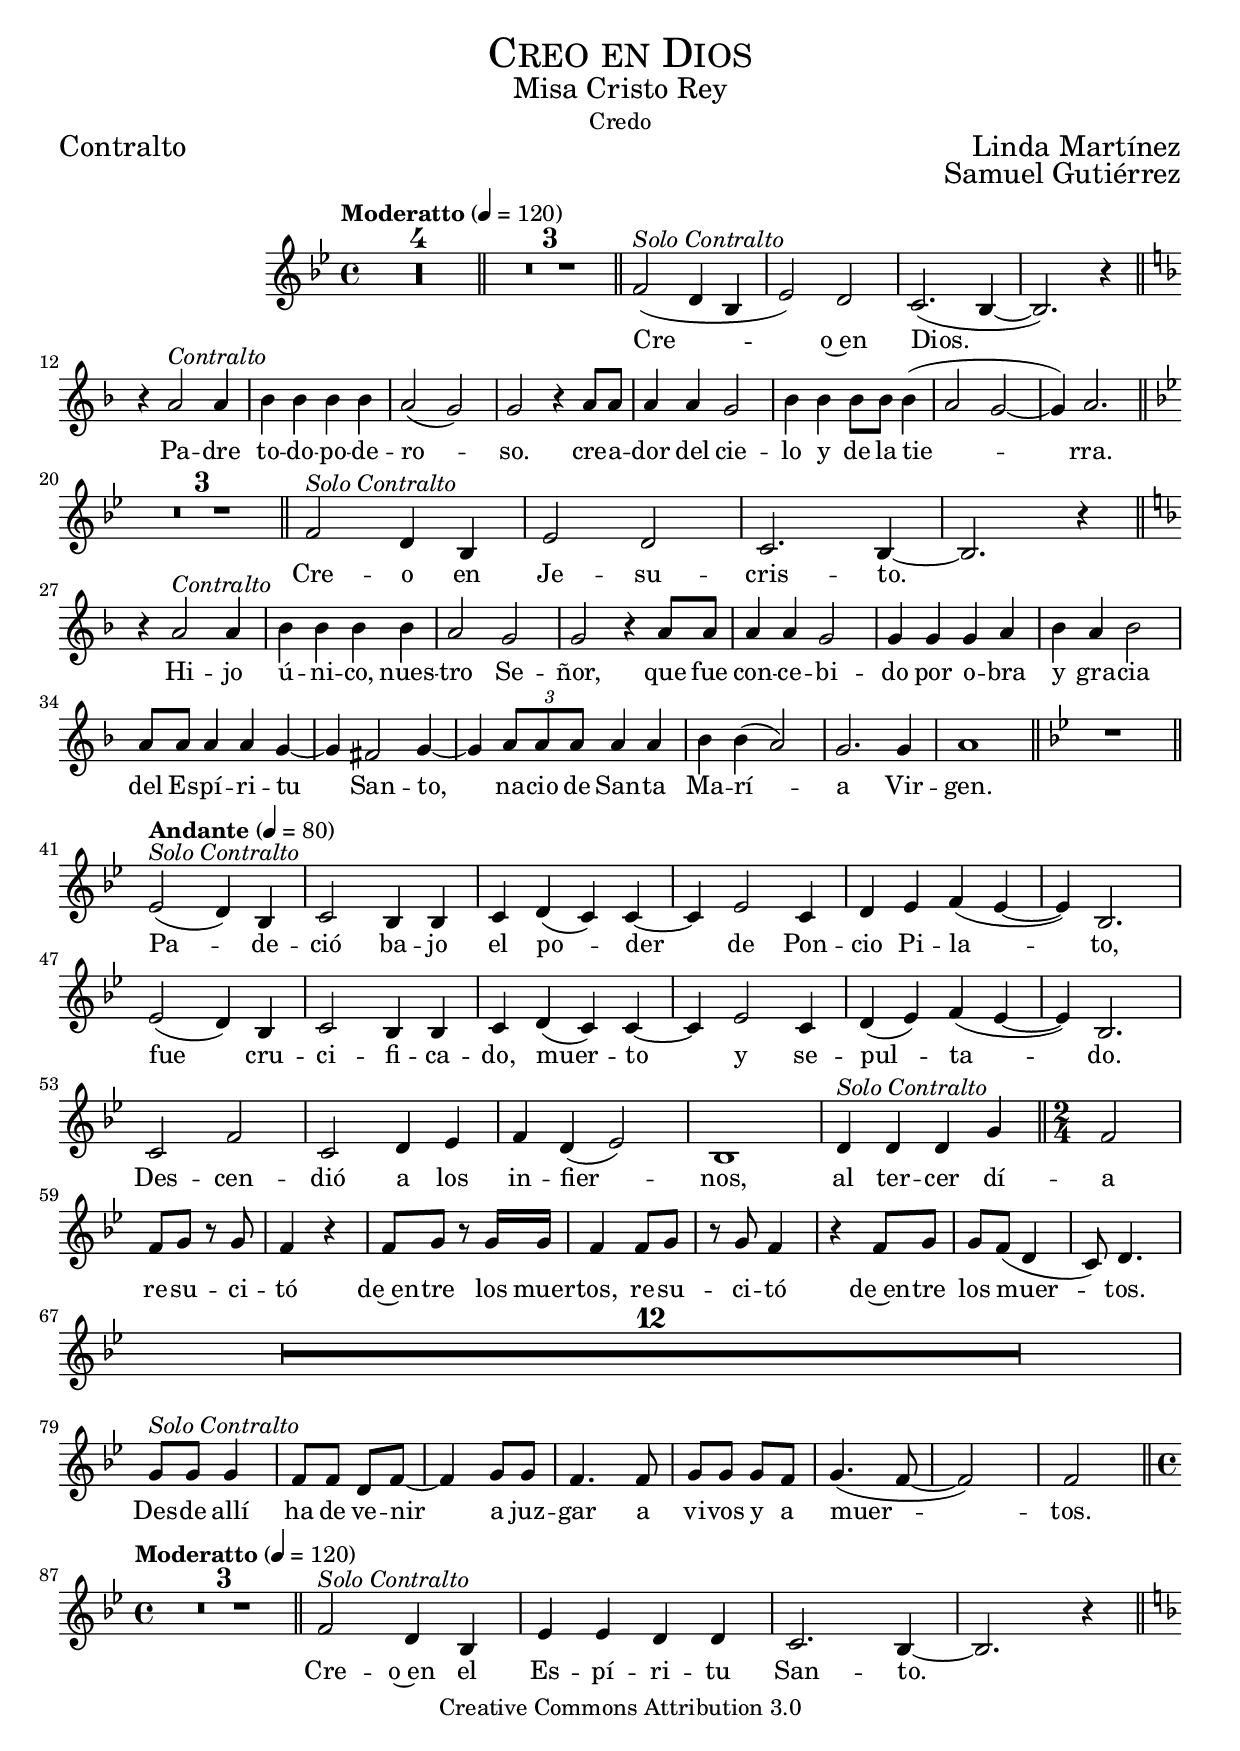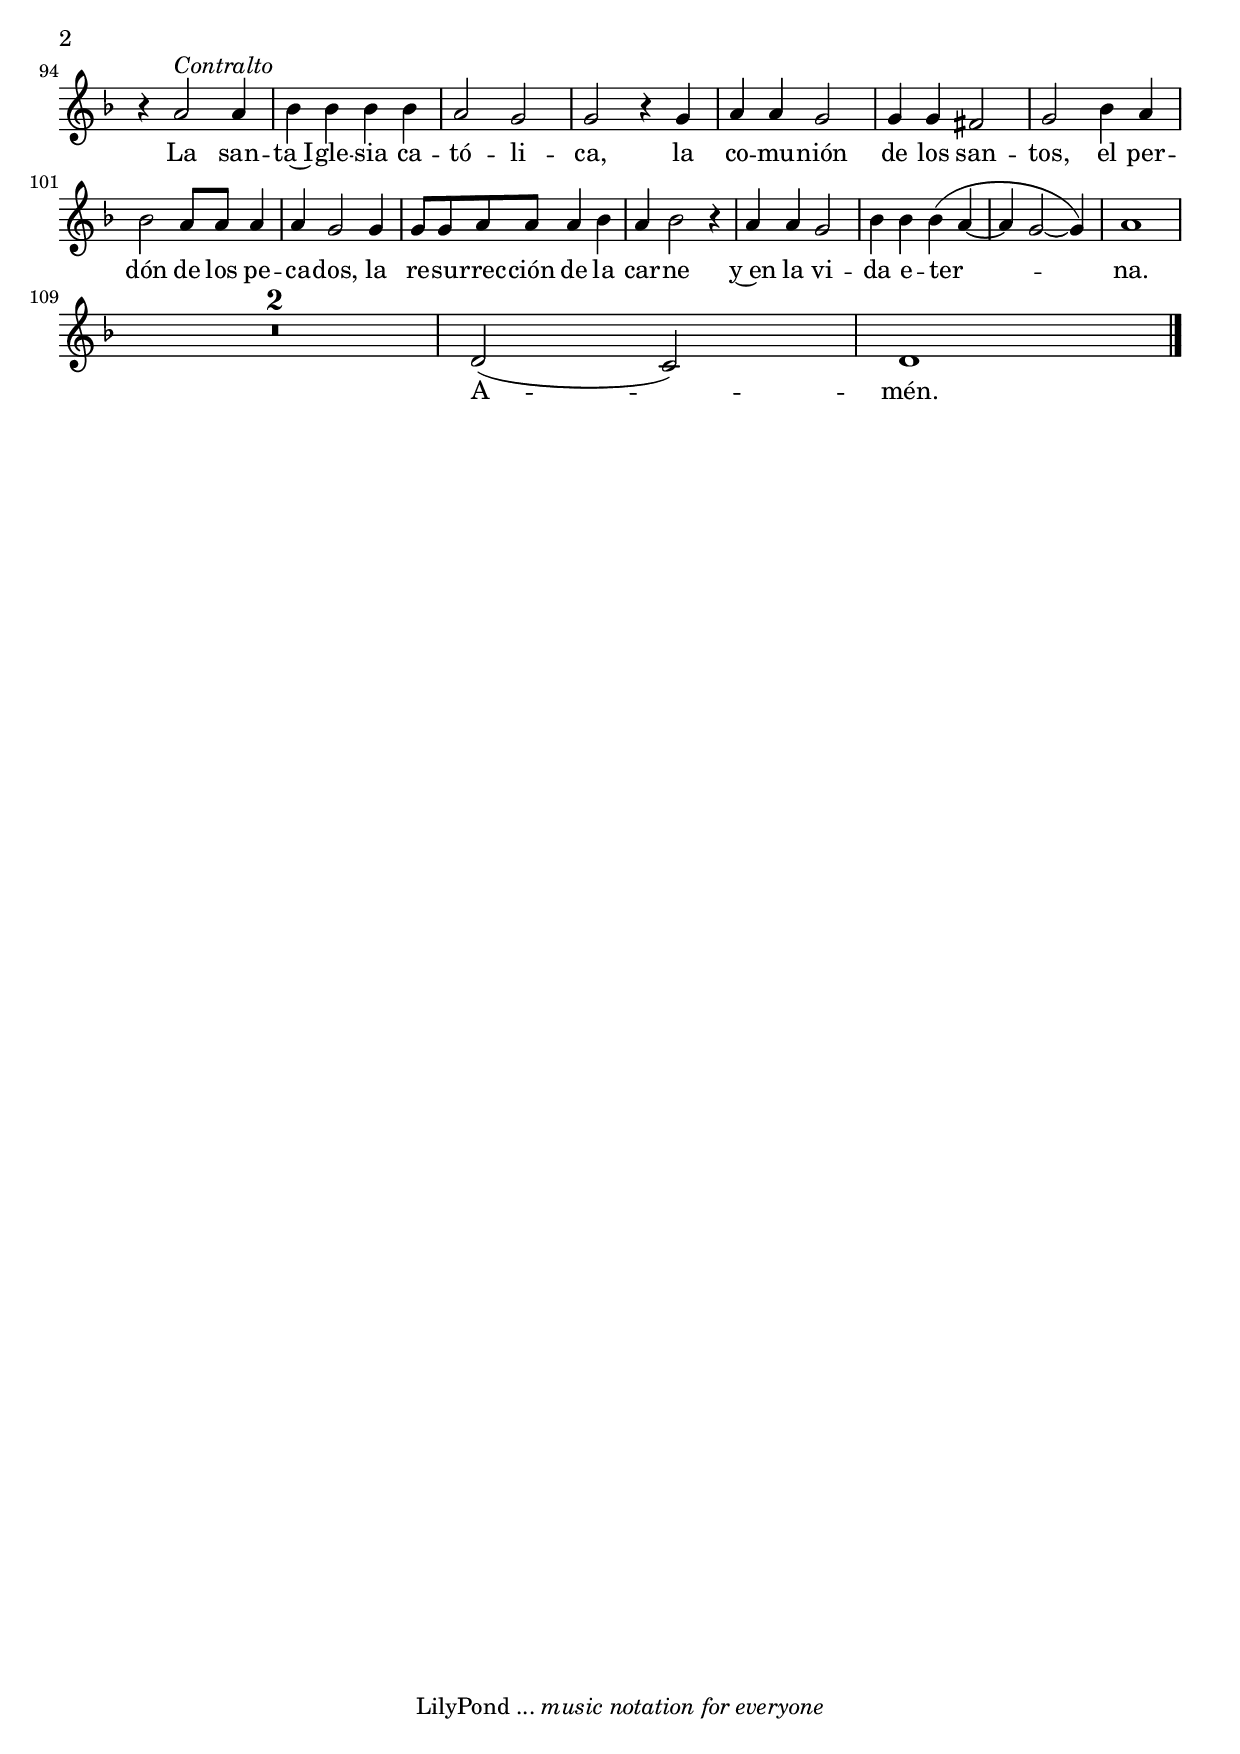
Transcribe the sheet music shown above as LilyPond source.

% ****************************************************************
%   Creo en Dios - Renaissance way melody
%   Text and music with accompaniment by serachsam
% ****************************************************************
\language "espanol"
\version "2.23.2"

% --- Global parameters
particle = 1
jump = \break

% --- Includes
\include "global.ily"
\include "alto.ily"

% --- Global size
% #(set-global-staff-size 20)

% --- Header
\markup { \fill-line { \center-column { \fontsize #5 \smallCaps "Creo en Dios" \fontsize #2 "Misa Cristo Rey" "Credo" } } }
\markup { \fill-line { \fontsize #2 "Contralto" \center-column { \fontsize #2 "Linda Martínez" } } }
\markup { \fill-line { " " \center-column { \fontsize #2 "Samuel Gutiérrez" } } }
\header {
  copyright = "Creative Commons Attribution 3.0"
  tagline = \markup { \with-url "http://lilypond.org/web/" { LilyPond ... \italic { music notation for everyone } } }
  breakbefore = ##t
}

% --- Music

% --- Harmonie

\score {
  <<
    \new Voice = "alto" <<
      \set Staff.midiInstrument = #"choir aahs"
      \set Staff.midiMaximumVolume = #1.5
      \global \alto_music
    >>
    \new Lyrics = "alto"
    \context Lyrics = "alto" \lyricsto "alto" \alto_lyrics
  >>
  \midi { }
  \layout { }
}

% --- Paper
\paper{
  #(set-default-paper-size "letter")
  indent=3.5\cm
  page-breaking = #ly:page-turn-breaking
}
